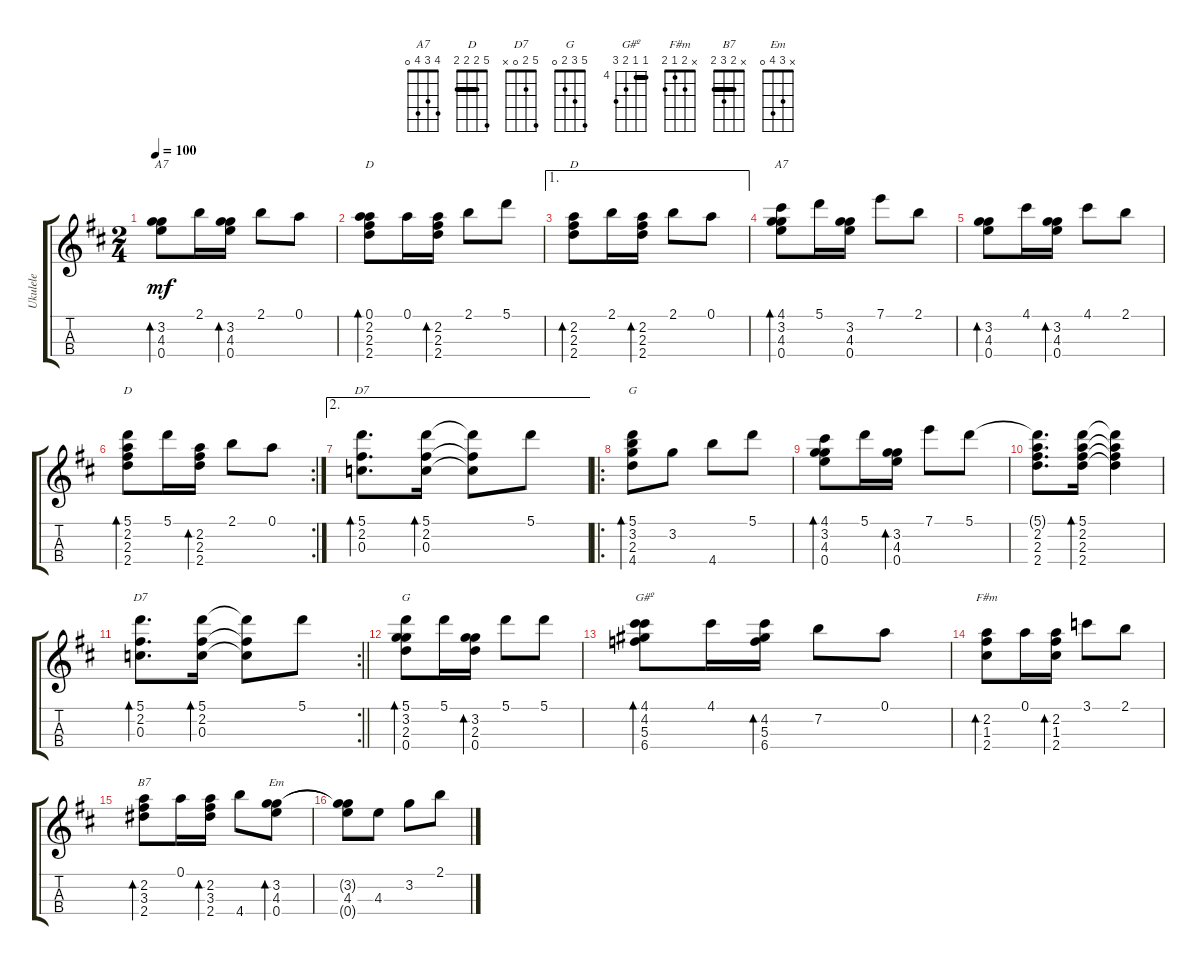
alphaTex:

\track ("Ukulele" "Ukulele") {instrument acousticguitarnylon}
\staff {score tabs}
\tuning (A4 E4 C4 G4) {hide}
\chord ("A7" x 3 4 0)
\chord ("D" 0 2 2 2)
\chord ("D" x 2 2 2) {barre 2}
\chord ("A7" 4 3 4 0)
\chord ("D" 5 2 2 2) {barre 2}
\chord ("D7" x 2 0 x)
\chord ("G" 5 3 2 4)
\chord ("D7" 5 2 0 x)
\chord ("G" 5 3 2 0)
\chord ("G#º" 4 4 5 6) {firstfret 4 barre 4}
\chord ("F#m" x 2 1 2)
\chord ("B7" x 2 3 2) {barre 2}
\chord ("Em" x 3 4 0)
\ts (2 4)
\tempo 100
\clef g2
\ks d
(3.2 4.3 0.4).8{bd 30 ch "A7" dy mf} 2.1.16 (3.2 4.3 0.4).16{bd 30} 2.1.8 0.1.8 |
(0.1 2.2 2.3 2.4).8{bd 30 ch "D"} 0.1.16 (2.2 2.3 2.4).16{bd 30} 2.1.8 5.1.8 |
\ae 1
(2.2 2.3 2.4).8{bd 30 ch "D"} 2.1.16 (2.2 2.3 2.4).16{bd 30} 2.1.8 0.1.8 |
(4.1 3.2 4.3 0.4).8{bd 30 ch "A7"} 5.1.16 (3.2 4.3 0.4).16 7.1.8 2.1.8 |
(3.2 4.3 0.4).8{bd 30} 4.1.16 (3.2 4.3 0.4).16{bd 30} 4.1.8 2.1.8 |
\rc 2
(5.1 2.2 2.3 2.4).8{bd 30 ch "D"} 5.1.16 (2.2 2.3 2.4).16{bd 30} 2.1.8 0.1.8 |
\ae 2
(5.1 2.2 0.3).8{d bd 30 ch "D7"} (5.1 2.2 0.3).16{bd 30} (5.1{t} 2.2{t} 0.3{t}).8 5.1.8 |
\ro
(5.1 3.2 2.3 4.4).8{bd 30 ch "G"} 3.2.8 4.4.8 5.1.8 |
(4.1 3.2 4.3 0.4).8{bd 30} 5.1.16 (3.2 4.3 0.4).16{bd 30} 7.1.8 5.1.8 |
(5.1{t} 2.2 2.3 2.4).8{d} (5.1 2.2 2.3 2.4).16{bd 30} (5.1{t} 2.2{t} 2.3{t} 2.4{t}).4 |
\rc 2
\barLineRight lightlight
(5.1 2.2 0.3).8{d bd 30 ch "D7"} (5.1 2.2 0.3).16{bd 30} (5.1{t} 2.2{t} 0.3{t}).8 5.1.8 |
(5.1 3.2 2.3 0.4).8{bd 30 ch "G"} 5.1.16 (3.2 2.3 0.4).16{bd 30} 5.1.8 5.1.8 |
(4.1 4.2 5.3 6.4).8{bd 30 ch "G#º"} 4.1.16 (4.2 5.3 6.4).16{bd 30} 7.2.8 0.1.8 |
(2.2 1.3 2.4).8{bd 30 ch "F#m"} 0.1.16 (2.2 1.3 2.4).16{bd 30} 3.1.8 2.1.8 |
(2.2 3.3 2.4).8{bd 30 ch "B7"} 0.1.16 (2.2 3.3 2.4).16{bd 30} 4.4.8 (3.2 4.3 0.4).8{bd 30 ch "Em"} |
(3.2{t} 4.3 0.4{t}).8 4.3.8 3.2.8 2.1.8
